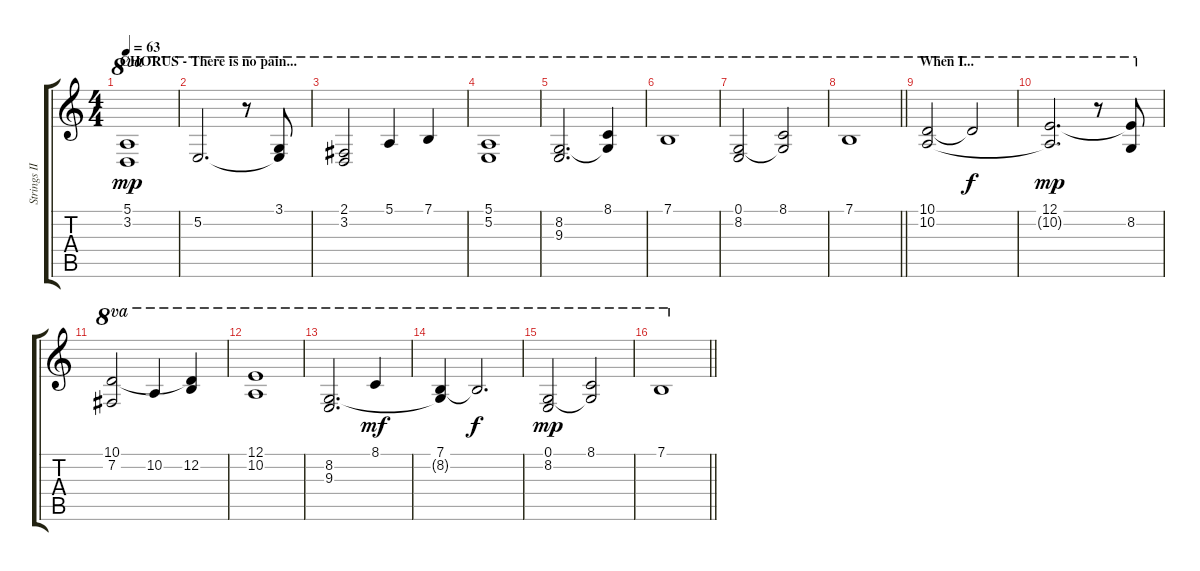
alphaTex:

\track ("Strings II (NY Orchestra)" "Strings II") {instrument stringensemble1}
\staff {score tabs}
\tuning (E4 B3 G3 D3 A2 E2) {hide}
\ts (4 4)
\section ("" "CHORUS - There is no pain...")
\tempo 63
\clef g2
\ks c
(5.1 3.2).1{ot 8va dy mp} |
5.2.2{d ot 8va} r.8{ot 8va} (3.1 5.2{t}).8{ot 8va} |
(2.1 3.2).2{ot 8va} 5.1.4{ot 8va} 7.1.4{ot 8va} |
(5.1 5.2).1{ot 8va} |
(8.2 9.3).2{d ot 8va} (8.1 8.2{t}).4{ot 8va} |
7.1.1{ot 8va} |
(0.1 8.2).2{ot 8va} (8.1 8.2{t}).2{ot 8va} |
\barLineRight lightlight
7.1.1{ot 8va} |
\section ("" "When I...")
(10.1 10.2).2{ot 8va} 10.1{t}.2{ot 8va dy f} |
(12.1 10.2{t}).2{d ot 8va dy mp} r.8{ot 8va} (12.1{t} 8.2).8{ot 8va} |
(10.1 7.2).2{ot 8va} 10.2.4{ot 8va} (10.1{t} 12.2).4{ot 8va} |
(12.1 10.2).1{ot 8va} |
(8.2 9.3).2{d ot 8va} 8.1.4{ot 8va dy mf} |
(7.1 8.2{t}).4{ot 8va} 7.1{t}.2{d ot 8va dy f} |
(0.1 8.2).2{ot 8va dy mp} (8.1 8.2{t}).2{ot 8va} |
\barLineRight lightlight
7.1.1{ot 8va}
